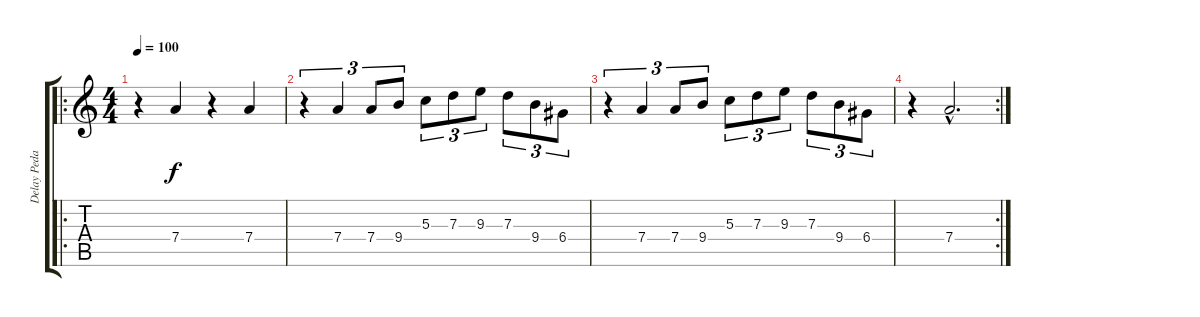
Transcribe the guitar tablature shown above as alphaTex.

\track ("Delay Pedal" "Delay Peda") {instrument distortionguitar}
\staff {score tabs}
\tuning (E4 B3 G3 D3 A2 E2) {hide}
\ro
\ts (4 4)
\tempo 100
\clef g2
\ks c
r.4{dy f instrument distortionguitar} 7.4.4 r.4 7.4.4 |
r.4{tu (3 2)} 7.4.4{tu (3 2)} 7.4.8{tu (3 2)} 9.4.8{tu (3 2)} 5.3.8{tu (3 2)} 7.3.8{tu (3 2)} 9.3.8{tu (3 2)} 7.3.8{tu (3 2)} 9.4.8{tu (3 2)} 6.4.8{tu (3 2)} |
r.4{tu (3 2)} 7.4.4{tu (3 2)} 7.4.8{tu (3 2)} 9.4.8{tu (3 2)} 5.3.8{tu (3 2)} 7.3.8{tu (3 2)} 9.3.8{tu (3 2)} 7.3.8{tu (3 2)} 9.4.8{tu (3 2)} 6.4.8{tu (3 2)} |
\rc 2
r.4 7.4{hac}.2{d}
